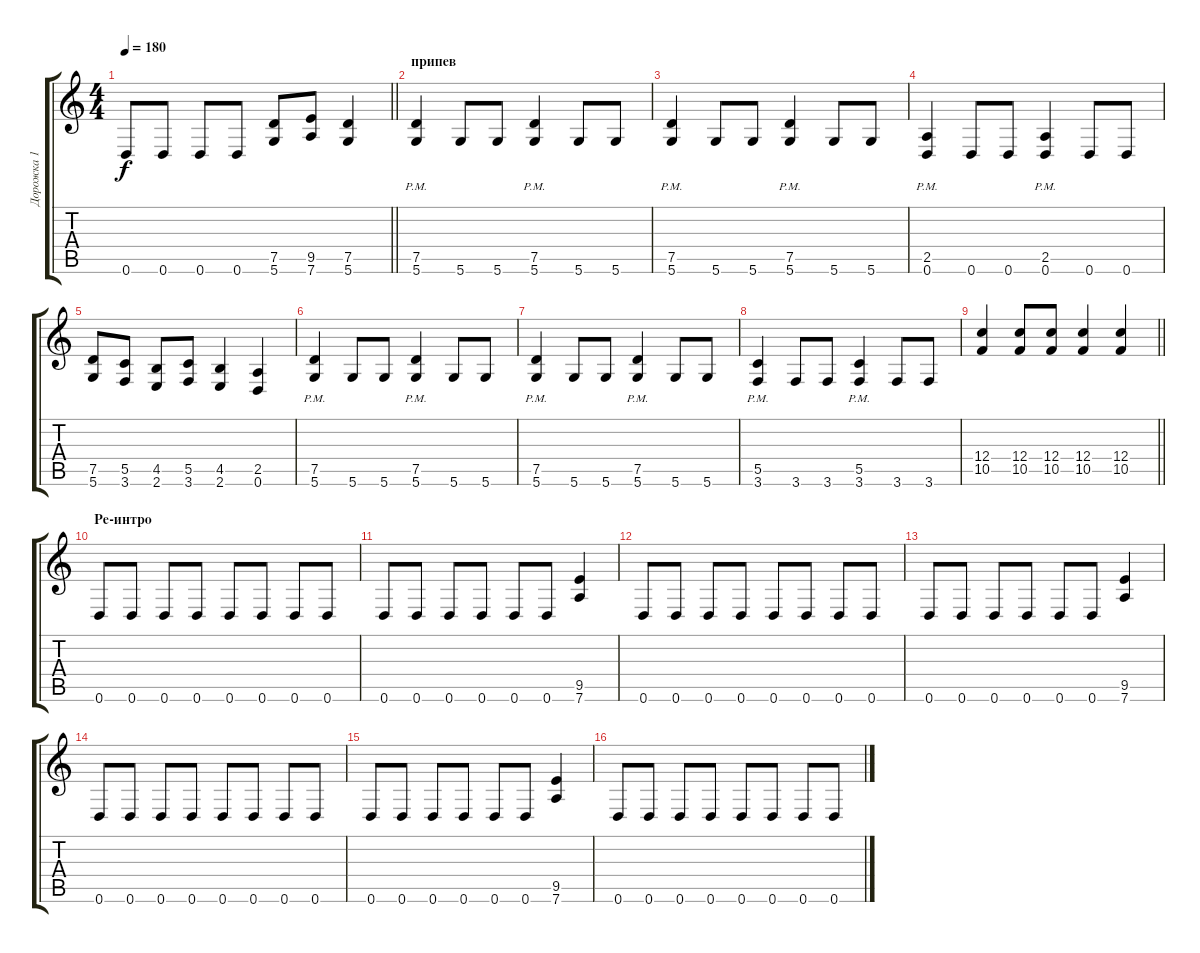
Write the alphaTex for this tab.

\track ("Дорожка 1" "Дорожка 1") {instrument distortionguitar}
\staff {score tabs}
\tuning (D4 A3 F3 C3 G2 D2) {hide}
\ts (4 4)
\tempo 180
\clef g2
\barLineRight lightlight
\ks c
0.6.8{dy f} 0.6.8 0.6.8 0.6.8 (7.5 5.6).8 (9.5 7.6).8 (7.5 5.6).4 |
\section ("" "припев")
(7.5{pm} 5.6{pm}).4 5.6.8 5.6.8 (7.5{pm} 5.6{pm}).4 5.6.8 5.6.8 |
(7.5{pm} 5.6{pm}).4 5.6.8 5.6.8 (7.5{pm} 5.6{pm}).4 5.6.8 5.6.8 |
(2.5{pm} 0.6{pm}).4 0.6.8 0.6.8 (2.5{pm} 0.6{pm}).4 0.6.8 0.6.8 |
(7.5 5.6).8 (5.5 3.6).8 (4.5 2.6).8 (5.5 3.6).8 (4.5 2.6).4 (2.5 0.6).4 |
(7.5{pm} 5.6{pm}).4 5.6.8 5.6.8 (7.5{pm} 5.6{pm}).4 5.6.8 5.6.8 |
(7.5{pm} 5.6{pm}).4 5.6.8 5.6.8 (7.5{pm} 5.6{pm}).4 5.6.8 5.6.8 |
(5.5{pm} 3.6{pm}).4 3.6.8 3.6.8 (5.5{pm} 3.6{pm}).4 3.6.8 3.6.8 |
\barLineRight lightlight
(12.4 10.5).4 (12.4 10.5).8 (12.4 10.5).8 (12.4 10.5).4 (12.4 10.5).4 |
\section ("" "Ре-интро")
0.6.8 0.6.8 0.6.8 0.6.8 0.6.8 0.6.8 0.6.8 0.6.8 |
0.6.8 0.6.8 0.6.8 0.6.8 0.6.8 0.6.8 (9.5 7.6).4 |
0.6.8 0.6.8 0.6.8 0.6.8 0.6.8 0.6.8 0.6.8 0.6.8 |
0.6.8 0.6.8 0.6.8 0.6.8 0.6.8 0.6.8 (9.5 7.6).4 |
0.6.8 0.6.8 0.6.8 0.6.8 0.6.8 0.6.8 0.6.8 0.6.8 |
0.6.8 0.6.8 0.6.8 0.6.8 0.6.8 0.6.8 (9.5 7.6).4 |
0.6.8 0.6.8 0.6.8 0.6.8 0.6.8 0.6.8 0.6.8 0.6.8
